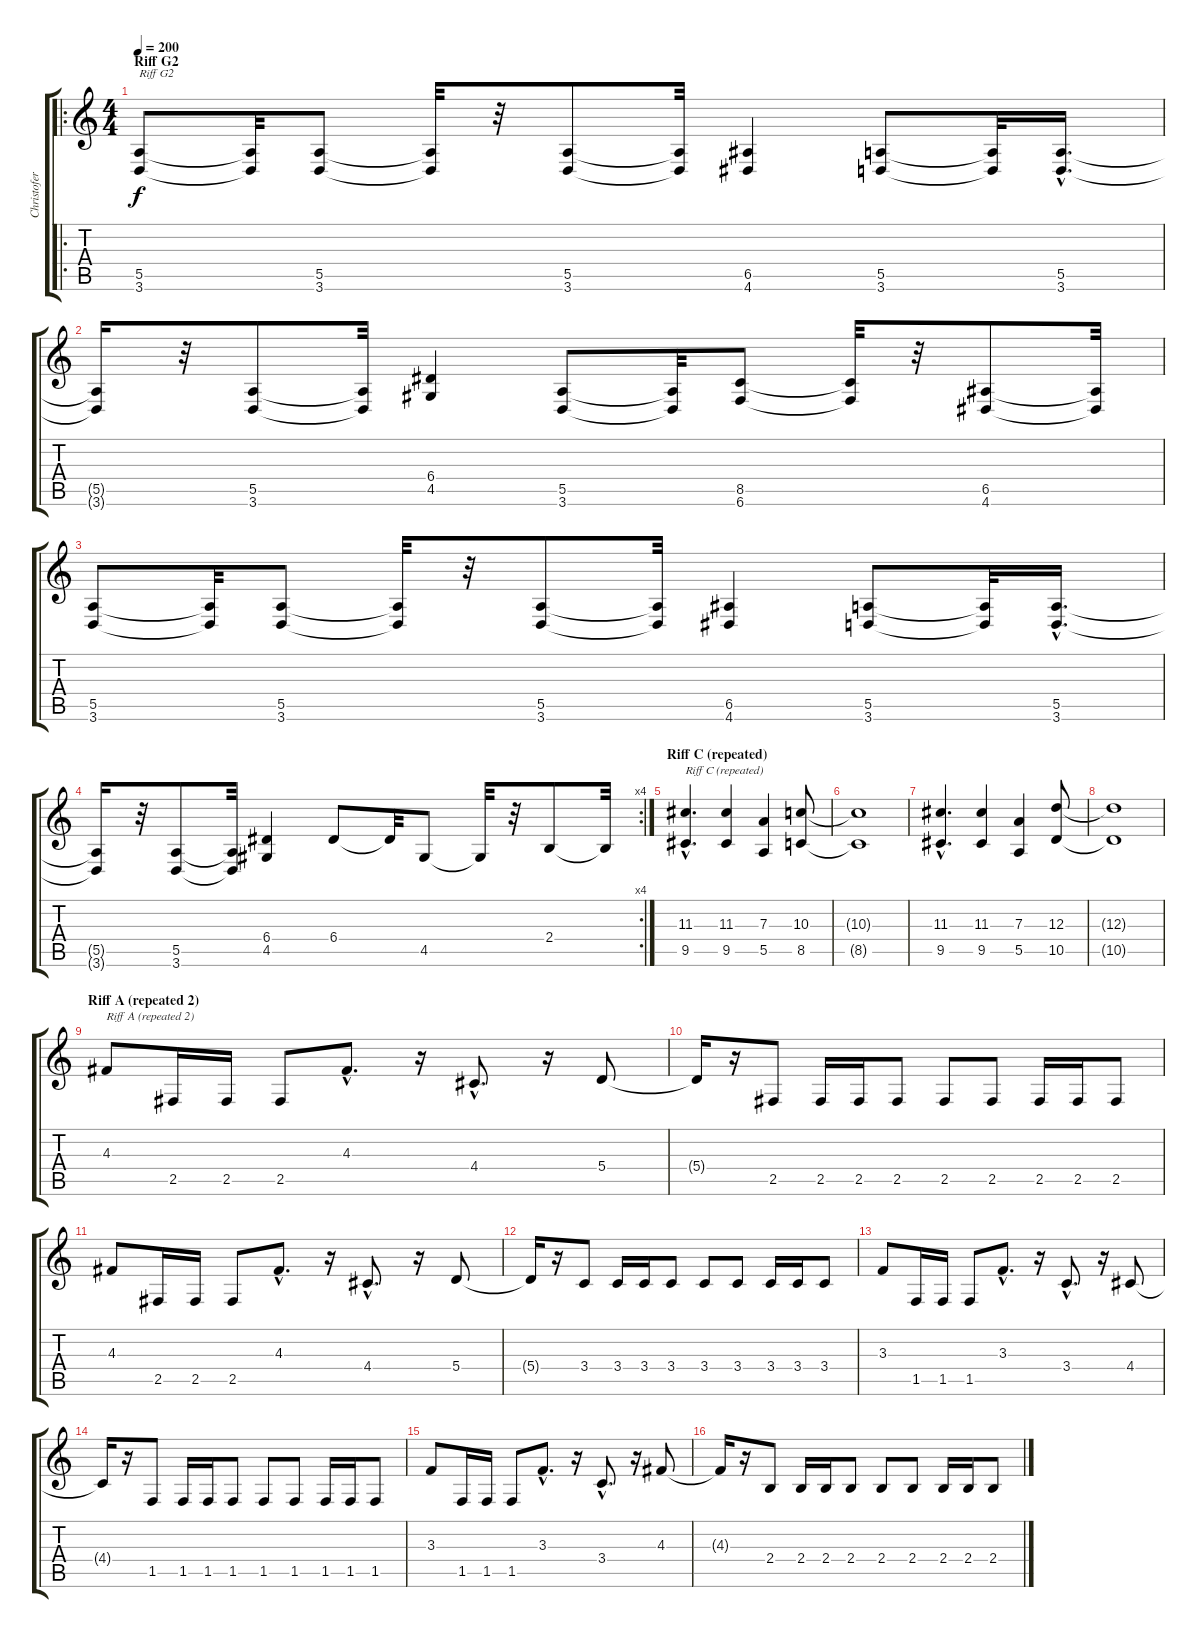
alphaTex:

\track ("Christofer" "Christofer") {instrument distortionguitar}
\staff {score tabs}
\tuning (B3 Gb3 D3 A2 E2 B1) {hide}
\ro
\ts (4 4)
\section ("" "Riff G2")
\tempo 200
\clef g2
\ks c
(5.5 3.6).8{txt "Riff G2" dy f} (5.5{t} 3.6{t}).32 (5.5 3.6).8 (5.5{t} 3.6{t}).32 r.32 (5.5 3.6).8 (5.5{t} 3.6{t}).32 (6.5 4.6).4 (5.5 3.6).8 (5.5{t} 3.6{t}).32 (5.5{hac} 3.6{hac}).16{d} |
(5.5{t} 3.6{t}).16 r.32 (5.5 3.6).8 (5.5{t} 3.6{t}).32 (6.4 4.5).4 (5.5 3.6).8 (5.5{t} 3.6{t}).32 (8.5 6.6).8 (8.5{t} 6.6{t}).32 r.32 (6.5 4.6).8 (6.5{t} 4.6{t}).32 |
(5.5 3.6).8 (5.5{t} 3.6{t}).32 (5.5 3.6).8 (5.5{t} 3.6{t}).32 r.32 (5.5 3.6).8 (5.5{t} 3.6{t}).32 (6.5 4.6).4 (5.5 3.6).8 (5.5{t} 3.6{t}).32 (5.5{hac} 3.6{hac}).16{d} |
\rc 4
(5.5{t} 3.6{t}).16 r.32 (5.5 3.6).8 (5.5{t} 3.6{t}).32 (6.4 4.5).4 6.4.8 6.4{t}.32 4.5.8 4.5{t}.32 r.32 2.4.8 2.4{t}.32 |
\section ("" "Riff C (repeated)")
(11.3{hac} 9.5{hac}).4{d txt "Riff C (repeated)"} (11.3 9.5).4 (7.3 5.5).4 (10.3 8.5).8 |
(10.3{t} 8.5{t}).1 |
(11.3{hac} 9.5{hac}).4{d} (11.3 9.5).4 (7.3 5.5).4 (12.3 10.5).8 |
(12.3{t} 10.5{t}).1 |
\section ("" "Riff A (repeated 2)")
4.3.8{txt "Riff A (repeated 2)"} 2.5.16 2.5.16 2.5.8 4.3{hac}.8{d} r.16 4.4{hac}.8{d} r.16 5.4.8 |
5.4{t}.16 r.16 2.5.8 2.5.16 2.5.16 2.5.8 2.5.8 2.5.8 2.5.16 2.5.16 2.5.8 |
4.3.8 2.5.16 2.5.16 2.5.8 4.3{hac}.8{d} r.16 4.4{hac}.8{d} r.16 5.4.8 |
5.4{t}.16 r.16 3.4.8 3.4.16 3.4.16 3.4.8 3.4.8 3.4.8 3.4.16 3.4.16 3.4.8 |
3.3.8 1.5.16 1.5.16 1.5.8 3.3{hac}.8{d} r.16 3.4{hac}.8{d} r.16 4.4.8 |
4.4{t}.16 r.16 1.5.8 1.5.16 1.5.16 1.5.8 1.5.8 1.5.8 1.5.16 1.5.16 1.5.8 |
3.3.8 1.5.16 1.5.16 1.5.8 3.3{hac}.8{d} r.16 3.4{hac}.8{d} r.16 4.3.8 |
4.3{t}.16 r.16 2.4.8 2.4.16 2.4.16 2.4.8 2.4.8 2.4.8 2.4.16 2.4.16 2.4.8
